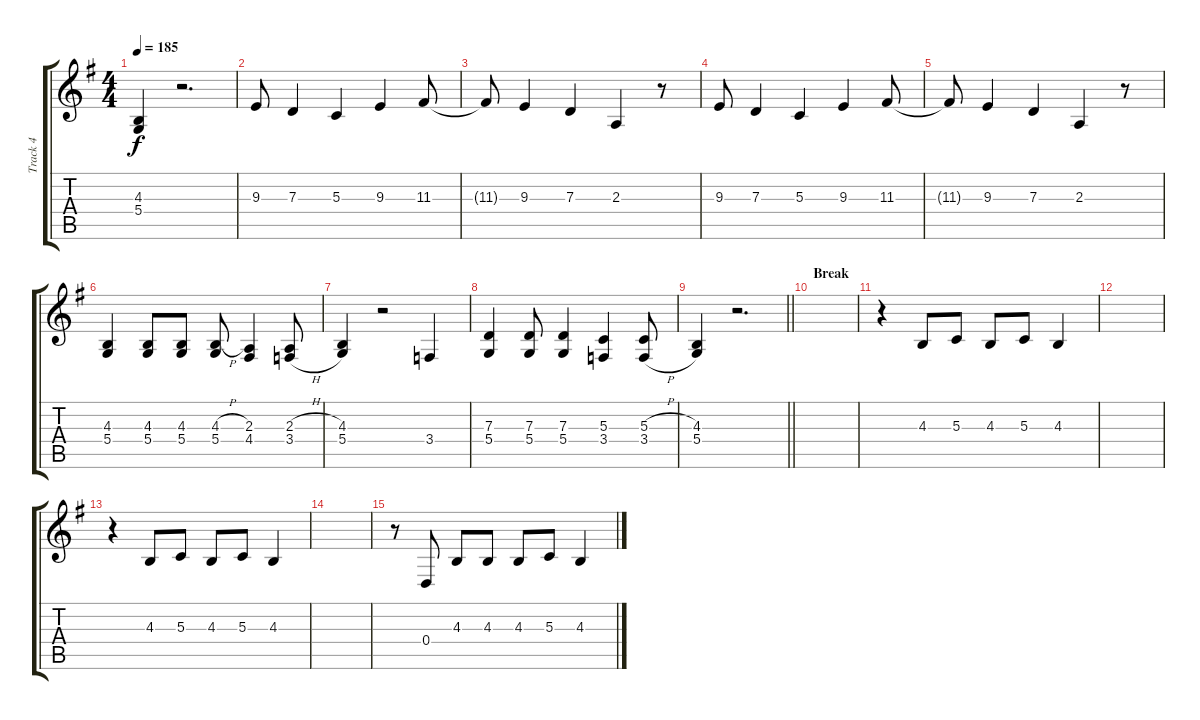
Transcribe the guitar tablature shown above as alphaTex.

\track ("Track 4" "Track 4") {instrument trumpet}
\staff {score tabs}
\tuning (E4 B3 G3 D3 A2 E2) {hide}
\ts (4 4)
\tempo 185
\clef g2
\ks g
(4.3 5.4).4{dy f} r.2{d} |
9.3.8 7.3.4 5.3.4 9.3.4 11.3.8 |
11.3{t}.8 9.3.4 7.3.4 2.3.4 r.8 |
9.3.8 7.3.4 5.3.4 9.3.4 11.3.8 |
11.3{t}.8 9.3.4 7.3.4 2.3.4 r.8 |
(4.3 5.4).4 (4.3 5.4).8 (4.3 5.4).8 (4.3{h} 5.4).8 (2.3 4.4).4 (2.3{h} 3.4{h}).8 |
(4.3 5.4).4 r.2 3.4.4 |
(7.3 5.4).4 (7.3 5.4).8 (7.3 5.4).4 (5.3 3.4).4 (5.3{h} 3.4{h}).8 |
\barLineRight lightlight
(4.3 5.4).4 r.2{d} |
\section ("" "Break")
|
r.4 4.3.8 5.3.8 4.3.8 5.3.8 4.3.4 |
|
r.4 4.3.8 5.3.8 4.3.8 5.3.8 4.3.4 |
|
r.8 0.4.8 4.3.8 4.3.8 4.3.8 5.3.8 4.3.4
